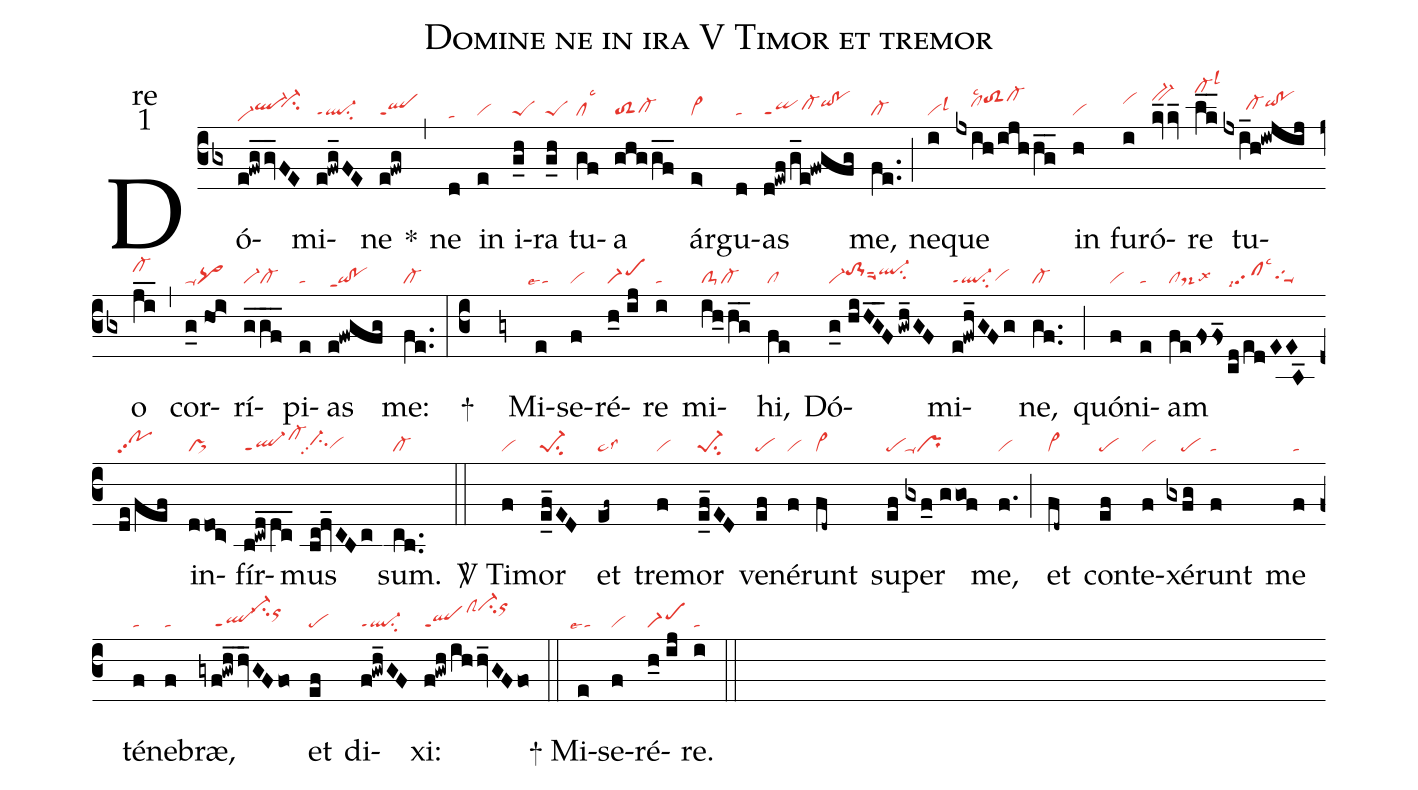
name:Domine ne in ira V Timor et tremor;
office-part:re;
mode:1;
nabc-lines:1;
%%
(cb3) Dó(e!fwg_gv_FE|vi-hdql-hh``ci-hi)mi(e!fwg_FE|ql-ppt1su2)ne(e!fwg|qlppt1) <sp>*</sp>(,) ne(d|tahe) in(e|vi) i(g_h|peS)ra(g_h|peS) tu(gf|cllsc3)a(ghggf__|toS2cl-hg) ár(e>|vi>)gu(d|ta)as(d!ewf/g_e!fwgfg|qippt1cl-hhqihi!pohi) me,(fe..|cl-) (;) ne(i|vilsl3)que(jxih/ijhhg__|////clhilsc2toS2hjcl-hk) in(h|vi) fu(i|vihj)ró(kv_kv_|bv-hk)re(lk__|cl-hnlsl3) tu(jxi_h!iwjij|//////cl-hhqihi!pohi)o(ji__|cl-hj) (,) cor(g_0//hoi>|ta-pq>)rí(g_gf__|vi-cl-)pi(e|ta)as(e!fwgfg|qi!poppt1) me:(fe..|cl-) (:)
<sp>+</sp> (c3!gy) Mi(e|``talse4)se(f|vi)ré(h_0//ij|scM1)re(i|ta) mi(ih_hg__|clS-cl-)hi,(fe|cl) Dó(g_0//hiHG__F/gwh_GF|vi-to-1hisut1suu1ql-hisu2)mi(e!fwh_GFg|ql-ppt1su2vihg)ne,(gf..|cl-) (;) quó(f|vi)ni(e|ta)am(fefsfs_|clds-lsx3|cd/edEEB_|clpp2lsi7lsc3tgS-|/de/fef|pohipp2) in(ddoc>|pr>)fír(b!cwd_dc__|ql-ppt1cl-hj)mus(bc!dv_CBc|ci-hhpp2vihg) sum.(cb..|cl-) (::)

<sp>V/</sp> Ti(f|vi)mor(e_f_ED|pe-1su2) et(ef~|ta>lss3) tre(f|vi)mor(e_f_ED|pe-1su2) ve(ef|pe)né(f|vi)runt(fd~|vi>) su(ef|pe)per(gxf_0//ggof|ta-pr) me,(f.|vi) (;) et(fd~|vi>) con(ef|pe)te(f|vi)xé(gxfg|////pe)runt(f|ta) me(f|ta) té(f|ta)ne(f|ta)bræ,(gyf!gwh_hv_GFfo|////ql-ppt1``ci-hkorhj) et(ef|pe) di(f!gwh_GF|ql-ppt1su2)xi:(f!gwh/ihhv_GFfo|qlppt1clShkci-hlorhl) (::)
<sp>+</sp> Mi(e|``talse4)se(f|vi)ré(h_0//ij|scM1)re.(i|ta) (::)
